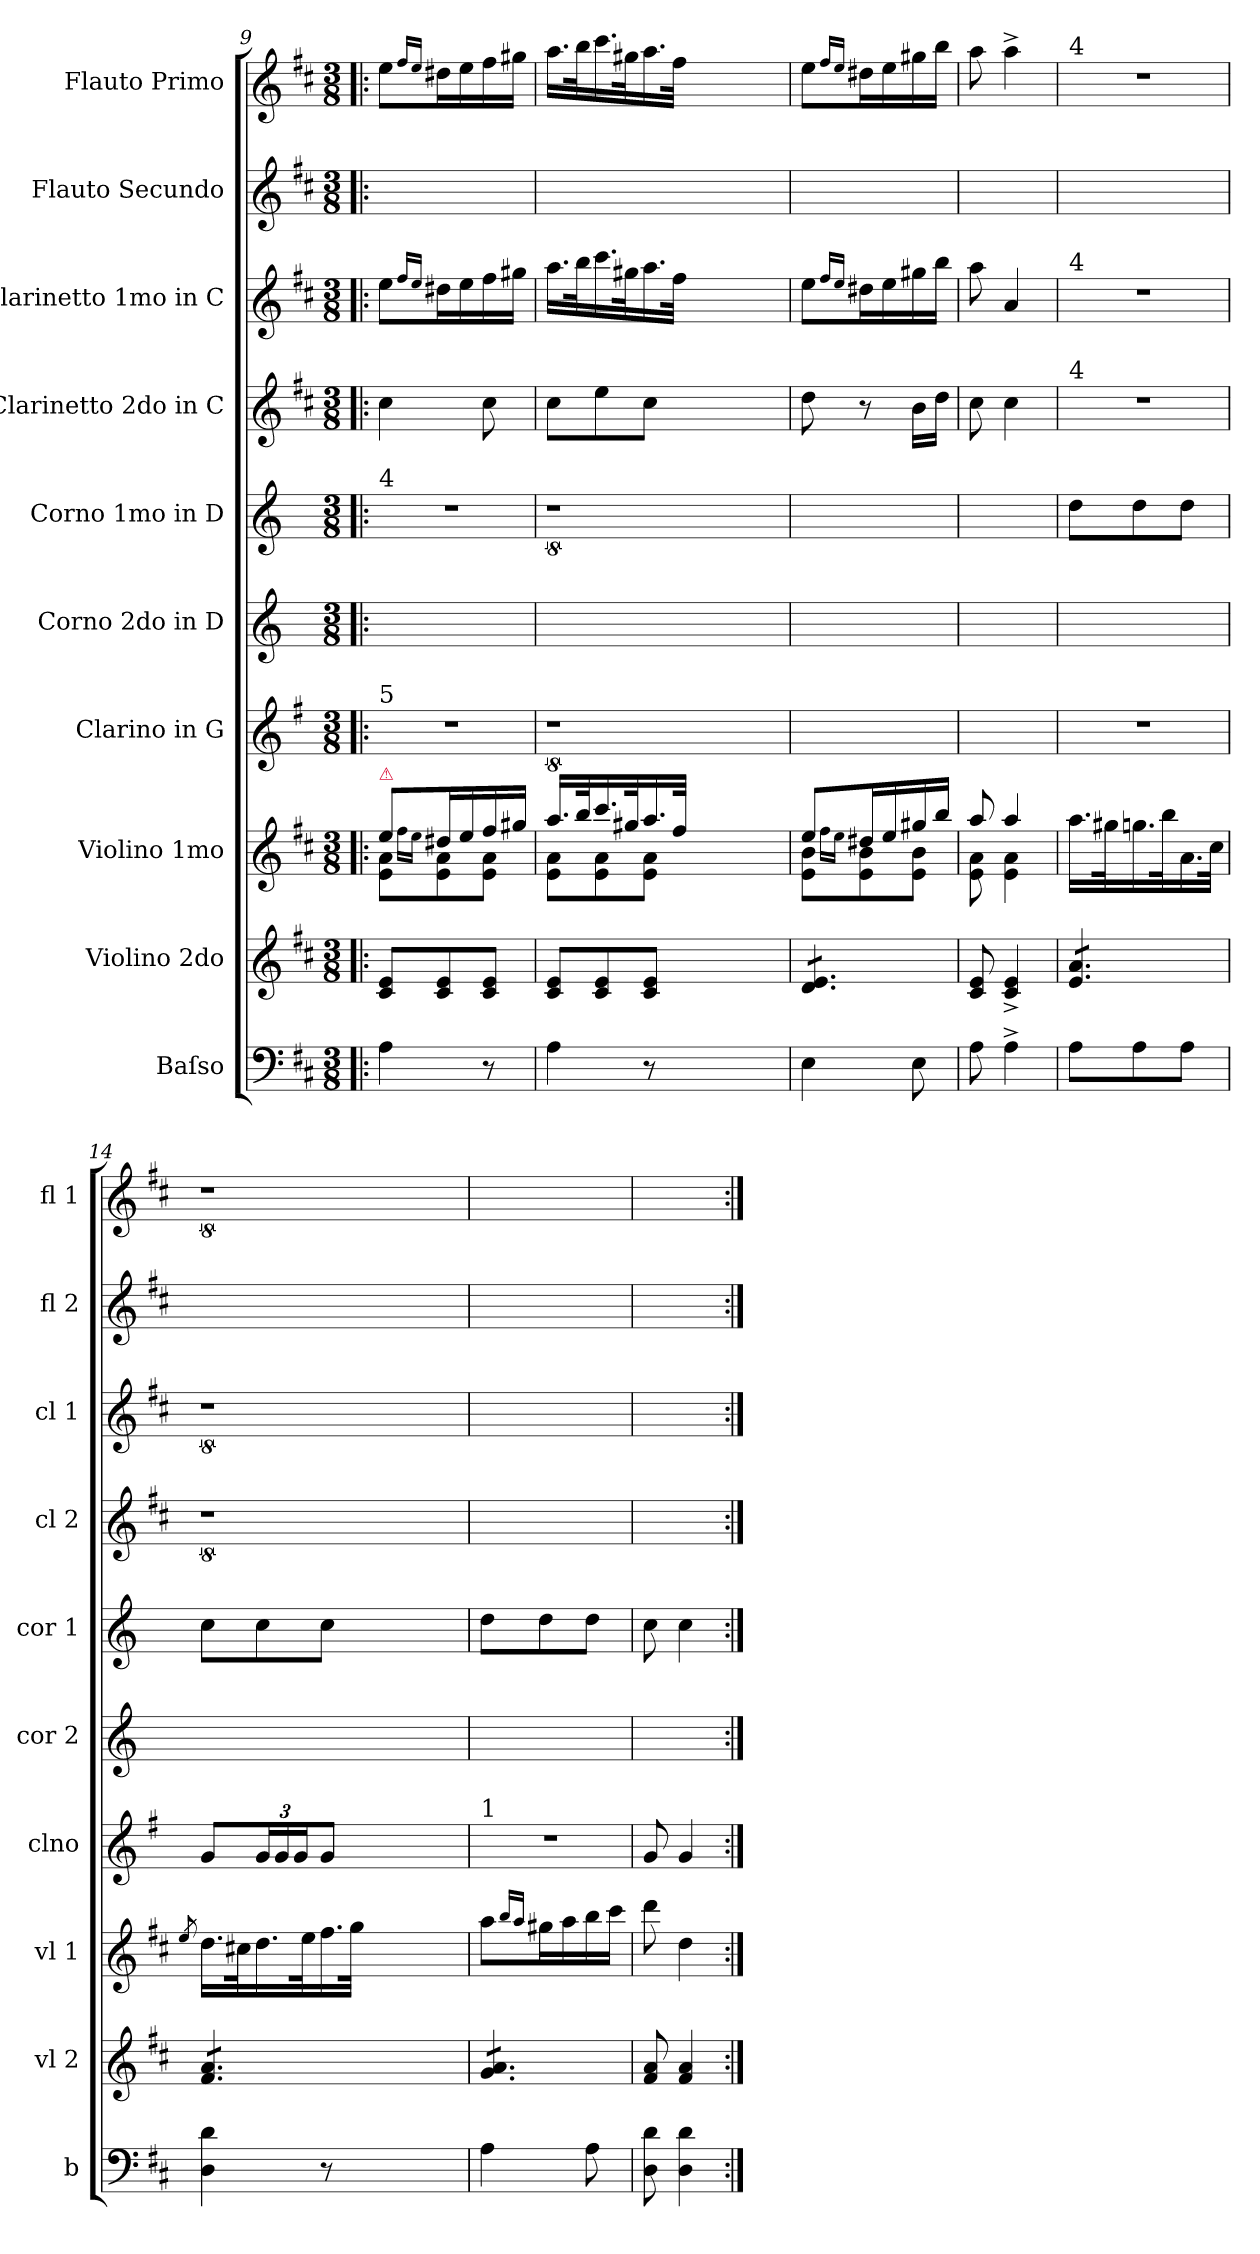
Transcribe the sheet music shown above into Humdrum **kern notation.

**kern	**kern	**kern	**kern	**kern	**kern	**kern	**kern	**kern	**kern
*part10	*part9	*part8	*part7	*part6	*part5	*part4	*part3	*part2	*part1
*staff10	*staff9	*staff8	*staff7	*staff6	*staff5	*staff4	*staff3	*staff2	*staff1
*I"Baſso	*I"Violino 2do	*I"Violino 1mo	*I"Clarino in G	*I"Corno 2do in D	*I"Corno 1mo in D	*I"Clarinetto 2do in C	*I"Clarinetto 1mo in C	*I"Flauto Secundo	*I"Flauto Primo
*I'b	*I'vl 2	*I'vl 1	*I'clno	*I'cor 2	*I'cor 1	*I'cl 2	*I'cl 1	*I'fl 2	*I'fl 1
*clefF4	*clefG2	*clefG2	*clefG2	*clefG2	*clefG2	*clefG2	*clefG2	*clefG2	*clefG2
*	*	*	*ITrd3c5	*ITrd6c10	*ITrd6c10	*	*	*	*
*k[f#c#]	*k[f#c#]	*k[f#c#]	*k[f#c#]	*k[f#c#]	*k[f#c#]	*k[f#c#]	*k[f#c#]	*k[f#c#]	*k[f#c#]
*D:	*D:	*D:	*D:	*D:	*D:	*D:	*D:	*D:	*D:
*M3/8	*M3/8	*M3/8	*M3/8	*M3/8	*M3/8	*M3/8	*M3/8	*M3/8	*M3/8
=9!|:	=9!|:	=9!|:	=9!|:	=9!|:	=9!|:	=9!|:	=9!|:	=9!|:	=9!|:
*	*	*^	*	*	*	*	*	*	*
!	!	!	!	!	!	!LO:TX:a:t=4	!	!	!	!
!	!	!	!	!LO:TX:a:t=5	!	!	!	!	!	!
!	!	!LO:TX:a:color=crimson:t=⚠	!	!	!	!	!	!	!	!
4A\	8c#/ 8e/L	8ee!/L	8e\ 8a\L	4.r	4.ryy	4.r	4cc#\	8ee\L	4.ryy	8ee\L
.	.	16qqff#!\LL	.	.	.	.	.	16qqff#/LL	.	16qqff#/LL
.	.	16qqee!\JJ	.	.	.	.	.	16qqee/JJ	.	16qqee/JJ
.	8c#/ 8e/	16dd#X!/L	8e\ 8a\	.	.	.	.	16dd#X\L	.	16dd#X\L
.	.	16ee!/	.	.	.	.	.	16ee\	.	16ee\
8r	8c#/ 8e/J	16ff#!/	8e\ 8a\J	.	.	.	8cc#\	16ff#\	.	16ff#\
.	.	16gg#X!/JJ	.	.	.	.	.	16gg#X\JJ	.	16gg#X\JJ
=10	=10	=10	=10	=10	=10	=10	=10	=10	=10	=10
4A\	8c#/ 8e/L	16.aa!/LL	8e\ 8a\L	8%9r	4.ryy	8%9r	8cc#\L	16.aa\LL	4.ryy	16.aa\LL
.	.	32bb!/K	.	.	.	.	.	32bb\K	.	32bb\K
.	8c#/ 8e/	16.ccc#!/	8e\ 8a\	.	.	.	8ee\	16.ccc#\	.	16.ccc#\
.	.	32gg#X!/K	.	.	.	.	.	32gg#X\K	.	32gg#X\K
8r	8c#/ 8e/J	16.aa!/	8e\ 8a\J	.	.	.	8cc#\J	16.aa\	.	16.aa\
.	.	32ff#!/JJk	.	.	.	.	.	32ff#\JJk	.	32ff#\JJk
2.ryy	2.ryy	2.ryy	2.ryy	.	2.ryy	.	2.ryy	2.ryy	2.ryy	2.ryy
=11	=11	=11	=11	=11	=11	=11	=11	=11	=11	=11
*	*tremolo	*	*	*	*	*	*	*	*	*
4E\	8d/ 8e/L	8ee!/L	8e\ 8b\L	4.ryy	4.ryy	4.ryy	8dd\	8ee\L	4.ryy	8ee\L
.	.	16qqff#!\LL	.	.	.	.	.	16qqff#/LL	.	16qqff#/LL
.	.	16qqee!\JJ	.	.	.	.	.	16qqee/JJ	.	16qqee/JJ
.	8d/ 8e/	16dd#X!/L	8e\ 8b\	.	.	.	8r	16dd#X\L	.	16dd#X\L
.	.	16ee!/	.	.	.	.	.	16ee\	.	16ee\
8E\	8d/ 8e/J	16gg#X!/	8e\ 8b\J	.	.	.	16b\LL	16gg#X\	.	16gg#X\
*	*Xtremolo	*	*	*	*	*	*	*	*	*
.	.	16bb!/JJ	.	.	.	.	16dd\JJ	16bb\JJ	.	16bb\JJ
=12	=12	=12	=12	=12	=12	=12	=12	=12	=12	=12
8A\	8c#/ 8e/	8aa!/	8e\ 8a\	4.ryy	4.ryy	4.ryy	8cc#\	8aa\	4.ryy	8aa\
4A^<\	4c#^>/ 4e^>/	4aa!/	4e\ 4a\	.	.	.	4cc#\	4a/	.	4aa^<\
=13	=13	=13	=13	=13	=13	=13	=13	=13	=13	=13
!	!	!	!	!	!	!	!	!	!	!LO:TX:a:t=4
!	!	!	!	!	!	!	!	!LO:TX:a:t=4	!	!
!	!	!	!	!	!	!	!LO:TX:a:t=4	!	!	!
!	!	!	!	!LO:N:vis=1	!	!	!	!	!	!
*	*	*v	*v	*	*	*	*	*	*	*
*	*tremolo	*	*	*	*	*	*	*	*
8A\L	8e/ 8a/L	16.aa\LL	4.r	4.ryy	8e\L	4.r	4.r	4.ryy	4.r
.	.	32gg#X\K	.	.	.	.	.	.	.
8A\	8e/ 8a/	16.ggn\	.	.	8e\	.	.	.	.
.	.	32bb\K	.	.	.	.	.	.	.
8A\J	8e/ 8a/J	16.a\	.	.	8e\J	.	.	.	.
.	.	32cc#\JJk	.	.	.	.	.	.	.
=14	=14	=14	=14	=14	=14	=14	=14	=14	=14
.	.	8qee/	.	.	.	.	.	.	.
4D\ 4d\	8f#/ 8a/L	16.dd\LL	8d/L	4.ryy	8d\L	8%9r	8%9r	4.ryy	8%9r
.	.	32cc#X\K	.	.	.	.	.	.	.
.	8f#/ 8a/	16.dd\	24d/L	.	8d\	.	.	.	.
.	.	.	24d/	.	.	.	.	.	.
.	.	.	24d/J	.	.	.	.	.	.
.	.	32ee\K	.	.	.	.	.	.	.
8r	8f#/ 8a/J	16.ff#\	8d/J	.	8d\J	.	.	.	.
.	.	32gg\JJk	.	.	.	.	.	.	.
2.ryy	2.ryy	2.ryy	2.ryy	2.ryy	2.ryy	.	.	2.ryy	.
=15	=15	=15	=15	=15	=15	=15	=15	=15	=15
!	!	!	!LO:TX:a:t=1	!	!	!	!	!	!
4A\	8g/ 8a/L	8aa\L	4.r	4.ryy	8e\L	4.ryy	4.ryy	4.ryy	4.ryy
.	.	16qqbb/LL	.	.	.	.	.	.	.
.	.	16qqaa/JJ	.	.	.	.	.	.	.
.	8g/ 8a/	16gg#X\L	.	.	8e\	.	.	.	.
.	.	16aa\	.	.	.	.	.	.	.
8A\	8g/ 8a/J	16bb\	.	.	8e\J	.	.	.	.
*	*Xtremolo	*	*	*	*	*	*	*	*
.	.	16ccc#\JJ	.	.	.	.	.	.	.
=16	=16	=16	=16	=16	=16	=16	=16	=16	=16
8D\ 8d\	8f#/ 8a/	8ddd\	8d/	4.ryy	8d\	4.ryy	4.ryy	4.ryy	4.ryy
4D\ 4d\	4f#/ 4a/	4dd\	4d/	.	4d\	.	.	.	.
=:|!	=:|!	=:|!	=:|!	=:|!	=:|!	=:|!	=:|!	=:|!	=:|!
*-	*-	*-	*-	*-	*-	*-	*-	*-	*-
